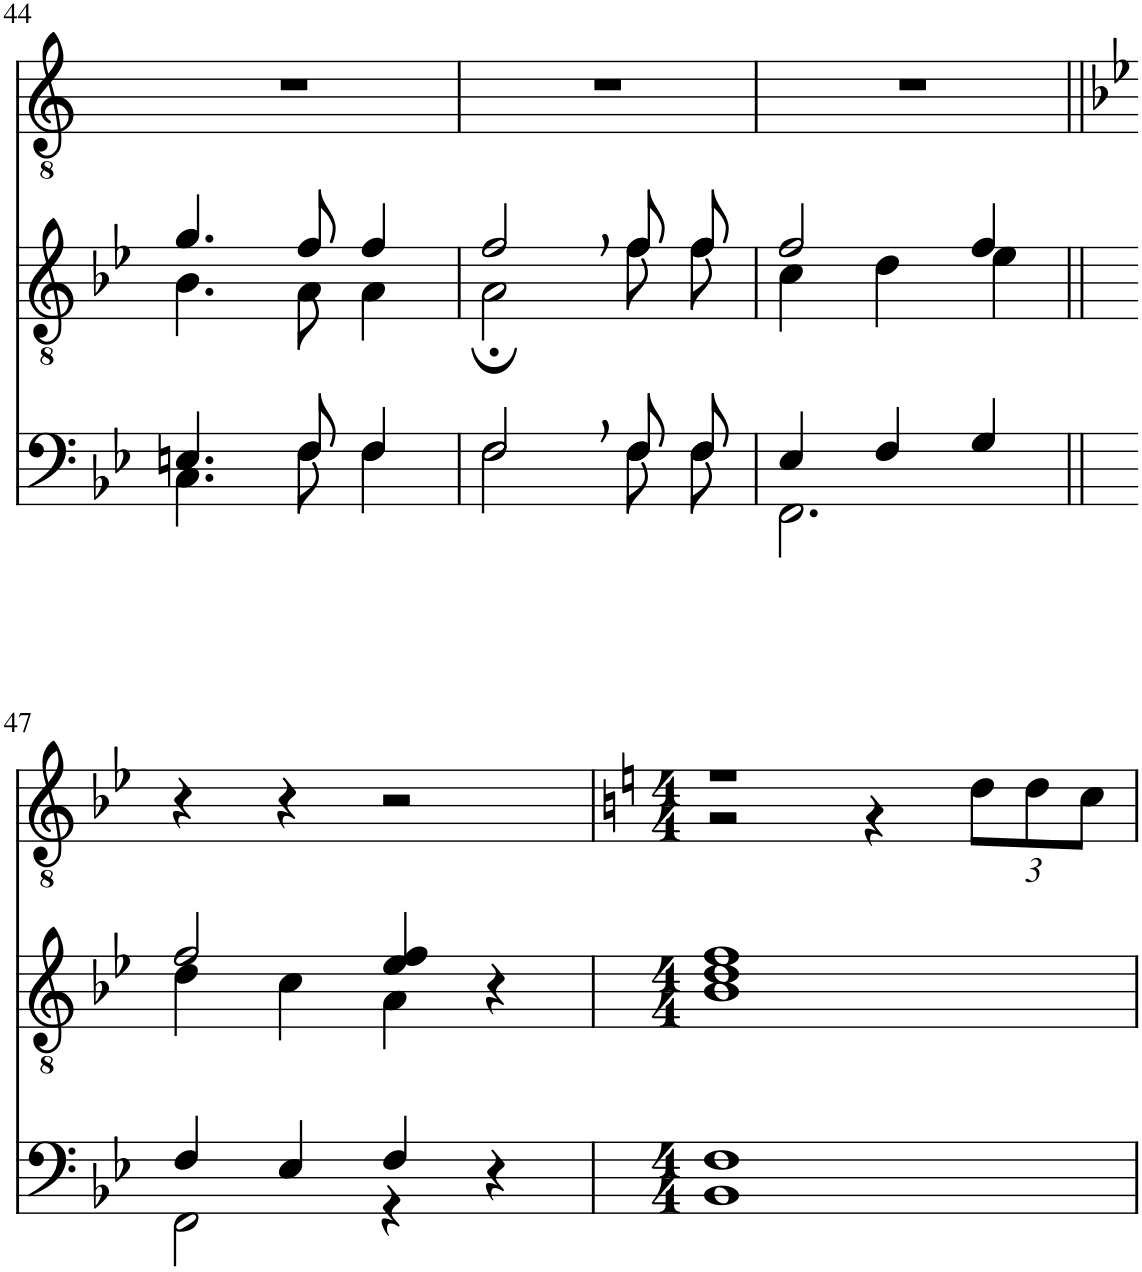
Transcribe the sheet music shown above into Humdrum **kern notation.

**kern	**kern	**kern
*part2	*part1	*part1
*staff3	*staff2	*staff1
*I"Bass	*I"Tenor	*
!!LO:PB:g=z
*clefF4	*clefGv2	*clefGv2
*k[b-e-]	*k[b-e-]	*k[]
*M3/4	*M3/4	*M3/4
=44	=44	=44
*^	*^	*
4.En/	4.C\	4.g/	4.B-\	2.r
8F/	8F\	8f/	8A\	.
4F/	4F\	4f/	4A\	.
=45	=45	=45	=45	=45
2F,/	2F\	2f,/	2A;\	2.r
8F/L	8F\L	8f/L	8f\L	.
8F/J	8F\J	8f/J	8f\J	.
=46	=46	=46	=46	=46
4E-/	2.FF\	2f/	4c\	2.r
4F/	.	.	4d\	.
4G/	.	4f/	4e-\	.
!!LO:LB:g=z
=47||	=47||	=47||	=47||	=47||
*	*	*	*	*k[b-e-]
4F/	2FF\	2f/	4d\	4r
4E-/	.	.	4c\	4r
4F/	4r	4e-/ 4f/	4A\	4r
4r	4ryy	4r	4ryy	4ryy
=48	=48	=48	=48	=48
*	*	*	*	*k[]
*M4/4	*	*M4/4	*	*M4/4
*	*	*	*	*^
1F	1BB-	1d 1f	1B-	1r	2r
.	.	.	.	.	4r
*	*	*	*	*	*Xbrackettup
.	.	.	.	.	12d\L
.	.	.	.	.	12d\
.	.	.	.	.	12c\J
4ryy	4ryy	4ryy	4ryy	4r	4ryy
*v	*v	*	*	*	*
*	*v	*v	*	*
*	*	*v	*v
=	=	=
*-	*-	*-
